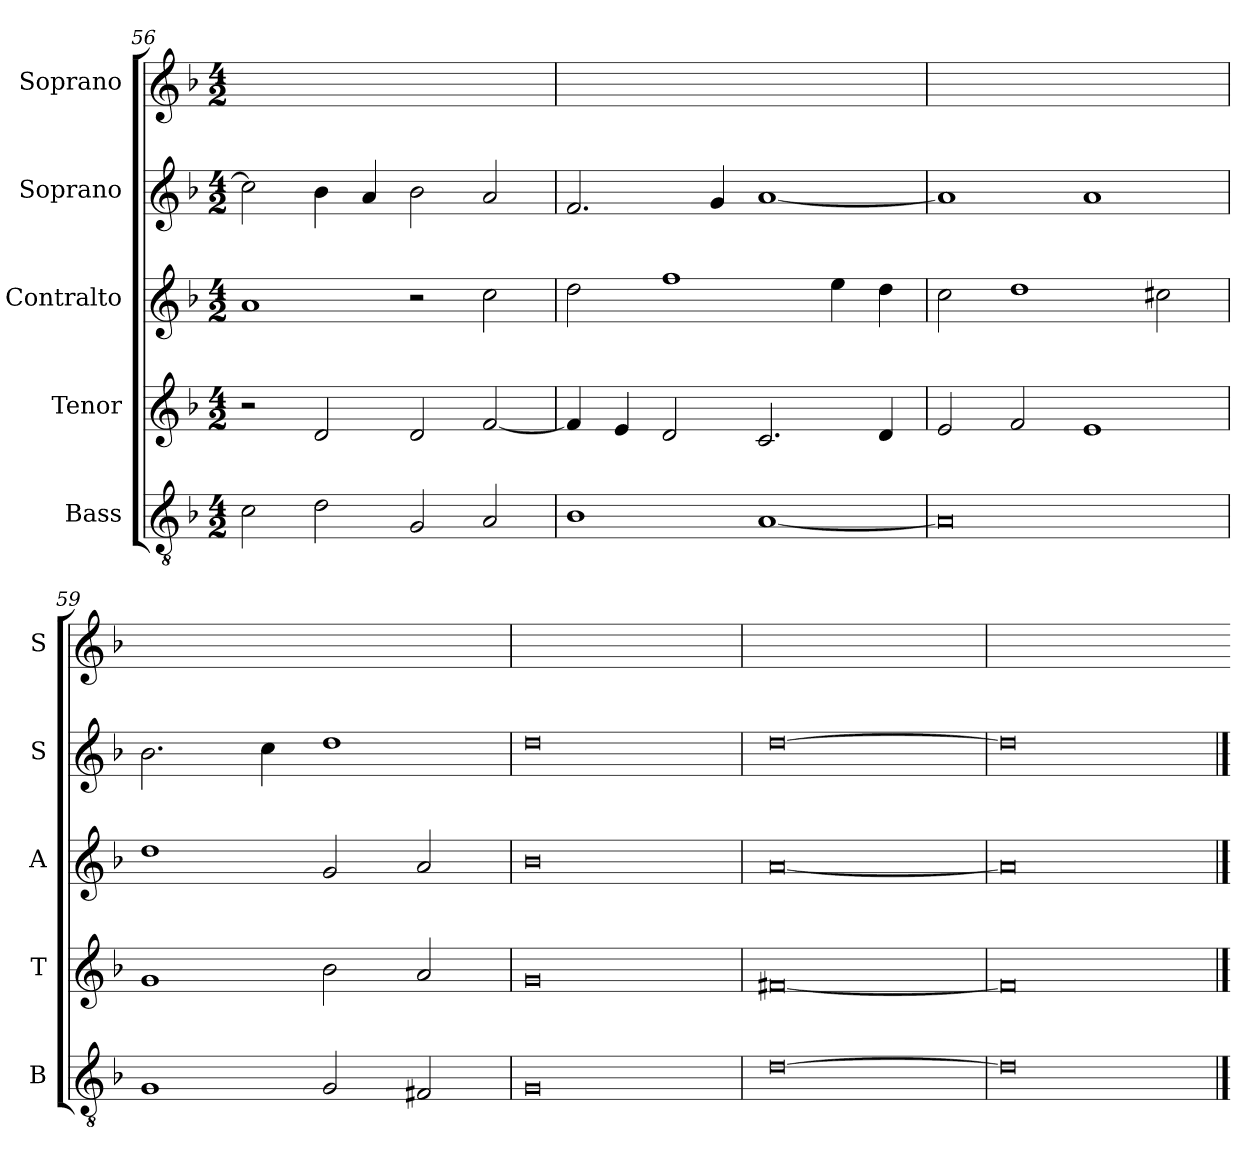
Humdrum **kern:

**kern	**kern	**kern	**kern	**kern
*part5	*part4	*part3	*part2	*part1
*staff5	*staff4	*staff3	*staff2	*staff1
*I"Bass	*I"Tenor	*I"Contralto	*I"Soprano	*I"Soprano
*I'B	*I'T	*I'A	*I'S	*I'S
*clefGv2	*clefG2	*clefG2	*clefG2	*clefG2
*k[b-]	*k[b-]	*k[b-]	*k[b-]	*k[b-]
*G:dor	*G:dor	*G:dor	*G:dor	*G:dor
*M4/2	*M4/2	*M4/2	*M4/2	*M4/2
=56	=56	=56	=56	=56
2c	2r	1a	2cc]	0ryy
2d	2d	.	4b-	.
.	.	.	4a	.
2G	2d	2r	2b-	.
2A	[2f	2cc	2a	.
=57	=57	=57	=57	=57
1B-	4f]	2dd	2.f	0ryy
.	4e	.	.	.
.	2d	1ff	.	.
.	.	.	4g	.
[1A	2.c	.	[1a	.
.	.	4ee	.	.
.	4d	4dd	.	.
=58	=58	=58	=58	=58
0A]	2e	2cc	1a]	0ryy
.	2f	1dd	.	.
.	1e	.	1a	.
.	.	2cc#X	.	.
=59	=59	=59	=59	=59
1G	1g	1dd	2.b-	0ryy
.	.	.	4cc	.
2G	2b-	2g	1dd	.
2F#X	2a	2a	.	.
=60	=60	=60	=60	=60
0G	0g	0b-	0dd	0ryy
=61	=61	=61	=61	=61
[0d	[0f#X	[0a	[0dd	0ryy
=62	=62	=62	=62	=62
0d]	0f#]	0a]	0dd]	0ryy
==	==	==	==	=
*-	*-	*-	*-	*-
